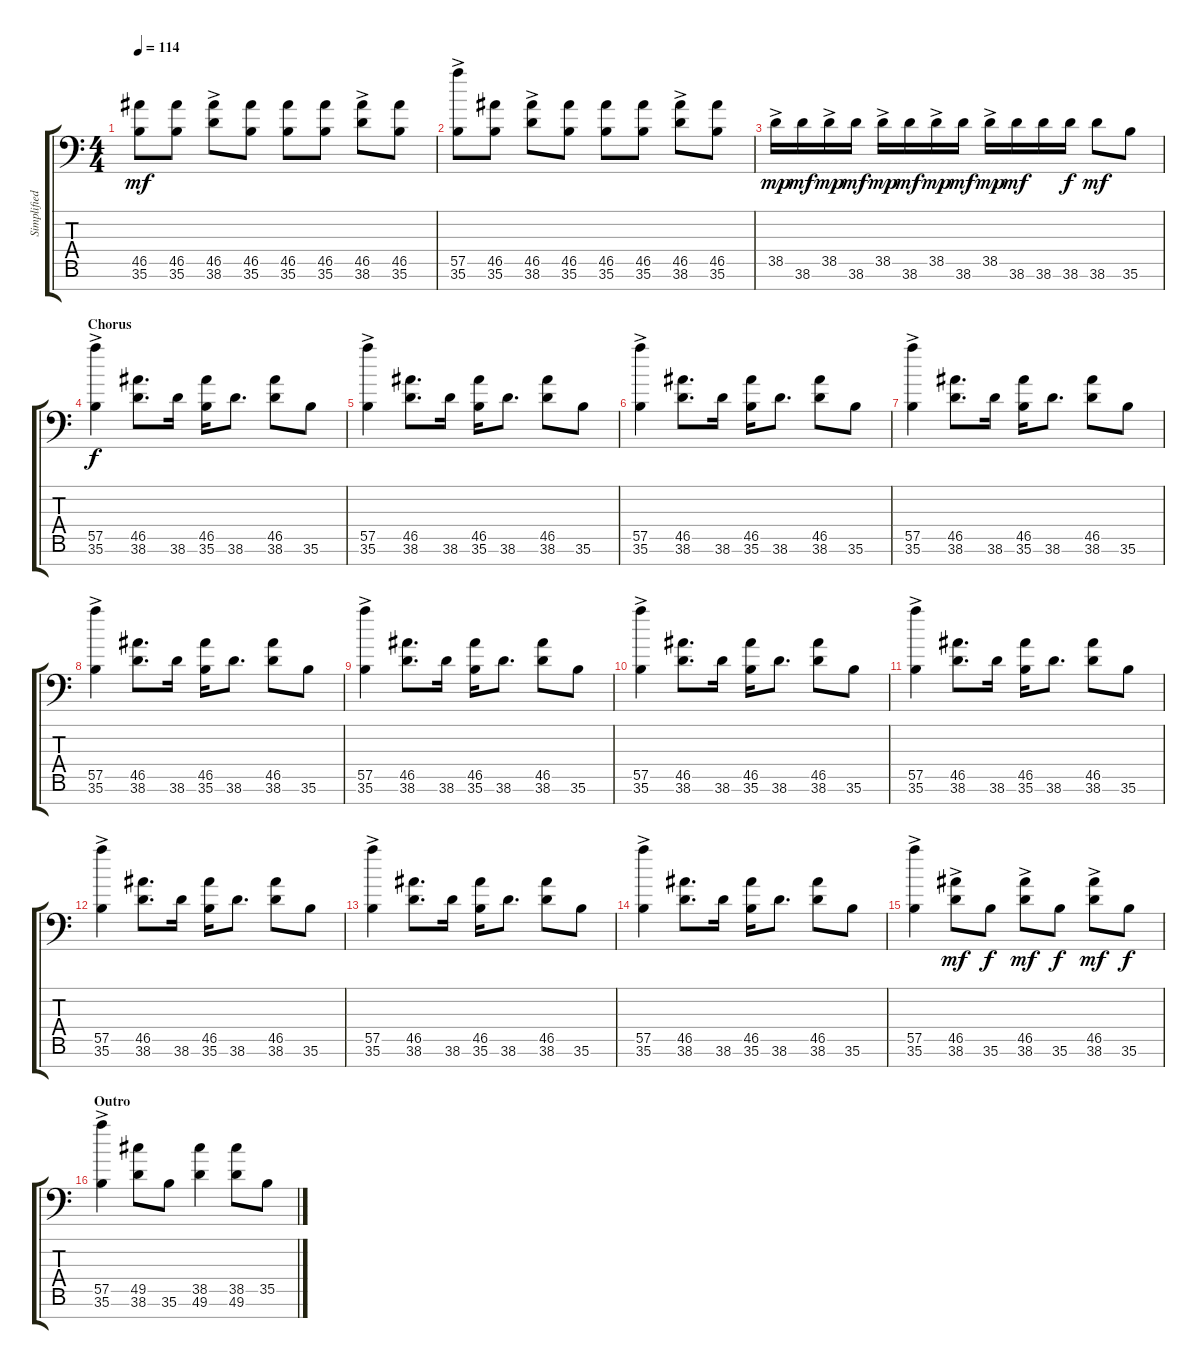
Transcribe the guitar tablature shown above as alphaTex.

\track ("Simplified Drums" "Simplified") {instrument acousticgrandpiano}
\staff {score tabs}
\tuning (C-1 C-1 C-1 C-1 C-1 C-1 C-1) {hide}
\ts (4 4)
\tempo 114
\clef f4
\ks c
(46.5 35.6).8{dy mf} (46.5 35.6).8 (46.5{ac} 38.6).8 (46.5 35.6).8 (46.5 35.6).8 (46.5 35.6).8 (46.5{ac} 38.6).8 (46.5 35.6).8 |
(57.5{ac} 35.6).8 (46.5 35.6).8 (46.5{ac} 38.6).8 (46.5 35.6).8 (46.5 35.6).8 (46.5 35.6).8 (46.5{ac} 38.6).8 (46.5 35.6).8 |
38.5{ac}.16{dy mp} 38.6.16{dy mf} 38.5{ac}.16{dy mp} 38.6.16{dy mf} 38.5{ac}.16{dy mp} 38.6.16{dy mf} 38.5{ac}.16{dy mp} 38.6.16{dy mf} 38.5{ac}.16{dy mp} 38.6.16{dy mf} 38.6.16 38.6.16{dy f} 38.6.8{dy mf} 35.6.8 |
\section ("" "Chorus")
(57.5{ac} 35.6).4{dy f} (46.5 38.6).8{d} 38.6.16 (46.5 35.6).16 38.6.8{d} (46.5 38.6).8 35.6.8 |
(57.5{ac} 35.6).4 (46.5 38.6).8{d} 38.6.16 (46.5 35.6).16 38.6.8{d} (46.5 38.6).8 35.6.8 |
(57.5{ac} 35.6).4 (46.5 38.6).8{d} 38.6.16 (46.5 35.6).16 38.6.8{d} (46.5 38.6).8 35.6.8 |
(57.5{ac} 35.6).4 (46.5 38.6).8{d} 38.6.16 (46.5 35.6).16 38.6.8{d} (46.5 38.6).8 35.6.8 |
(57.5{ac} 35.6).4 (46.5 38.6).8{d} 38.6.16 (46.5 35.6).16 38.6.8{d} (46.5 38.6).8 35.6.8 |
(57.5{ac} 35.6).4 (46.5 38.6).8{d} 38.6.16 (46.5 35.6).16 38.6.8{d} (46.5 38.6).8 35.6.8 |
(57.5{ac} 35.6).4 (46.5 38.6).8{d} 38.6.16 (46.5 35.6).16 38.6.8{d} (46.5 38.6).8 35.6.8 |
(57.5{ac} 35.6).4 (46.5 38.6).8{d} 38.6.16 (46.5 35.6).16 38.6.8{d} (46.5 38.6).8 35.6.8 |
(57.5{ac} 35.6).4 (46.5 38.6).8{d} 38.6.16 (46.5 35.6).16 38.6.8{d} (46.5 38.6).8 35.6.8 |
(57.5{ac} 35.6).4 (46.5 38.6).8{d} 38.6.16 (46.5 35.6).16 38.6.8{d} (46.5 38.6).8 35.6.8 |
(57.5{ac} 35.6).4 (46.5 38.6).8{d} 38.6.16 (46.5 35.6).16 38.6.8{d} (46.5 38.6).8 35.6.8 |
(57.5{ac} 35.6).4 (46.5 38.6{ac}).8{dy mf} 35.6.8{dy f} (46.5 38.6{ac}).8{dy mf} 35.6.8{dy f} (46.5 38.6{ac}).8{dy mf} 35.6.8{dy f} |
\section ("" "Outro")
(57.5{ac} 35.6).4 (49.5 38.6).8 35.6.8 (38.5 49.6).4 (38.5 49.6).8 35.5.8
